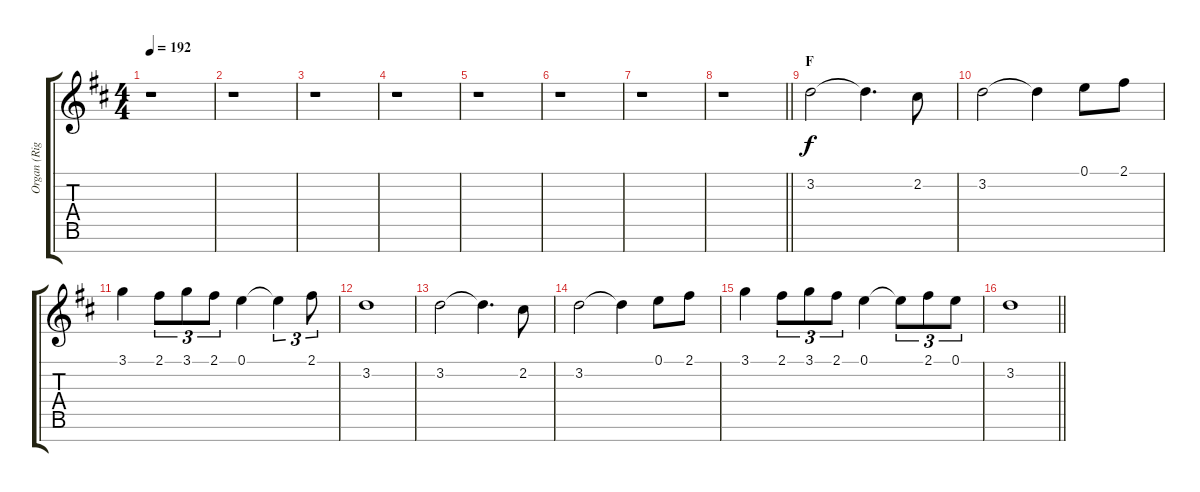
\track ("Organ (Right Hand)" "Organ (Rig") {instrument drawbarorgan}
\staff {score tabs}
\tuning (E5 B4 G4 D4 A3 E3 B2) {hide}
\ts (4 4)
\tempo 192
\clef g2
\ks d
r.1{dy f} |
r.1 |
r.1 |
r.1 |
r.1 |
r.1 |
r.1 |
\barLineRight lightlight
r.1 |
\section ("" "F")
3.2.2 3.2{t}.4{d} 2.2.8 |
3.2.2 3.2{t}.4 0.1.8 2.1.8 |
3.1.4 2.1.8{tu (3 2)} 3.1.8{tu (3 2)} 2.1.8{tu (3 2)} 0.1.4 0.1{t}.4{tu (3 2)} 2.1.8{tu (3 2)} |
3.2.1 |
3.2.2 3.2{t}.4{d} 2.2.8 |
3.2.2 3.2{t}.4 0.1.8 2.1.8 |
3.1.4 2.1.8{tu (3 2)} 3.1.8{tu (3 2)} 2.1.8{tu (3 2)} 0.1.4 0.1{t}.8{tu (3 2)} 2.1.8{tu (3 2)} 0.1.8{tu (3 2)} |
\barLineRight lightlight
3.2.1
